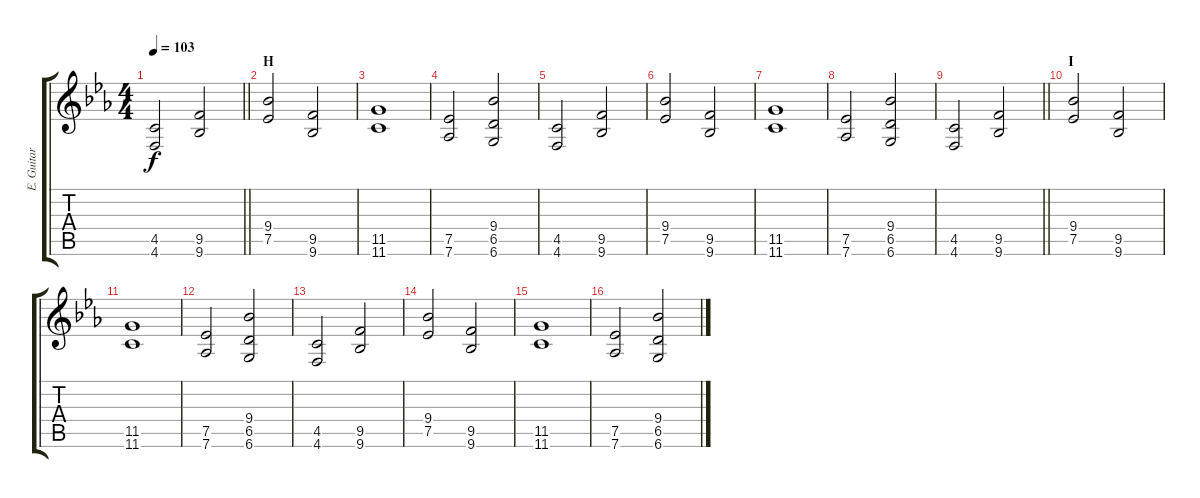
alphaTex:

\track ("E. Guitar II" "E. Guitar ") {instrument overdrivenguitar}
\staff {score tabs}
\tuning (Eb4 Bb3 Gb3 Db3 Ab2 Db2) {hide}
\ts (4 4)
\tempo 103
\clef g2
\barLineRight lightlight
\ks eb
(4.5 4.6).2{dy f} (9.5 9.6).2 |
\section ("" "H")
(9.4 7.5).2 (9.5 9.6).2 |
(11.5 11.6).1 |
(7.5 7.6).2 (9.4 6.5 6.6).2 |
(4.5 4.6).2 (9.5 9.6).2 |
(9.4 7.5).2 (9.5 9.6).2 |
(11.5 11.6).1 |
(7.5 7.6).2 (9.4 6.5 6.6).2 |
\barLineRight lightlight
(4.5 4.6).2 (9.5 9.6).2 |
\section ("" "I")
(9.4 7.5).2 (9.5 9.6).2 |
(11.5 11.6).1 |
(7.5 7.6).2 (9.4 6.5 6.6).2 |
(4.5 4.6).2 (9.5 9.6).2 |
(9.4 7.5).2 (9.5 9.6).2 |
(11.5 11.6).1 |
(7.5 7.6).2 (9.4 6.5 6.6).2
